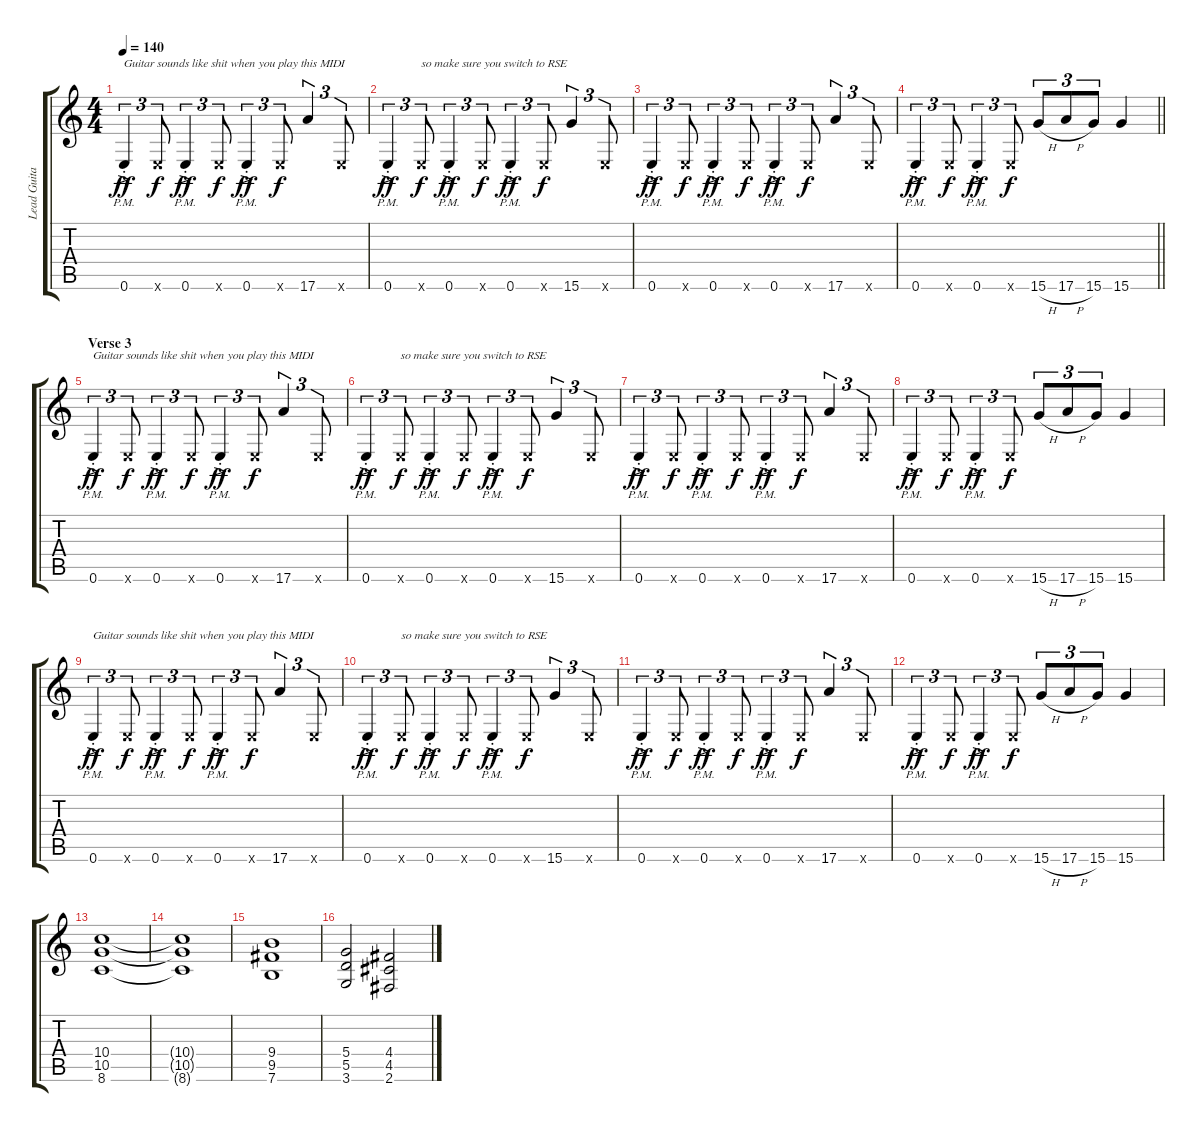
\track ("Lead Guitar (Andrew Stockdale)" "Lead Guita") {instrument distortionguitar}
\staff {score tabs}
\tuning (E4 B3 G3 D3 A2 E2) {hide}
\ts (4 4)
\section ("" "")
\tempo 140
\clef g2
\ks c
0.6{ac pm st}.4{tu (3 2) txt "Guitar sounds like shit when you play this MIDI" dy ff} 0.6{x}.8{tu (3 2) dy f} 0.6{ac pm st}.4{tu (3 2) dy ff} 0.6{x}.8{tu (3 2) dy f} 0.6{ac pm st}.4{tu (3 2) dy ff} 0.6{x}.8{tu (3 2) dy f} 17.6.4{tu (3 2)} 0.6{x}.8{tu (3 2)} |
0.6{ac pm st}.4{tu (3 2) dy ff} 0.6{x}.8{tu (3 2) txt "so make sure you switch to RSE" dy f} 0.6{ac pm st}.4{tu (3 2) dy ff} 0.6{x}.8{tu (3 2) dy f} 0.6{ac pm st}.4{tu (3 2) dy ff} 0.6{x}.8{tu (3 2) dy f} 15.6.4{tu (3 2)} 0.6{x}.8{tu (3 2)} |
0.6{ac pm st}.4{tu (3 2) dy ff} 0.6{x}.8{tu (3 2) dy f} 0.6{ac pm st}.4{tu (3 2) dy ff} 0.6{x}.8{tu (3 2) dy f} 0.6{ac pm st}.4{tu (3 2) dy ff} 0.6{x}.8{tu (3 2) dy f} 17.6.4{tu (3 2)} 0.6{x}.8{tu (3 2)} |
\barLineRight lightlight
0.6{ac pm st}.4{tu (3 2) dy ff} 0.6{x}.8{tu (3 2) dy f} 0.6{ac pm st}.4{tu (3 2) dy ff} 0.6{x}.8{tu (3 2) dy f} 15.6{h}.8{tu (3 2)} 17.6{h}.8{tu (3 2)} 15.6.8{tu (3 2)} 15.6.4 |
\section ("" "Verse 3")
0.6{ac pm st}.4{tu (3 2) txt "Guitar sounds like shit when you play this MIDI" dy ff} 0.6{x}.8{tu (3 2) dy f} 0.6{ac pm st}.4{tu (3 2) dy ff} 0.6{x}.8{tu (3 2) dy f} 0.6{ac pm st}.4{tu (3 2) dy ff} 0.6{x}.8{tu (3 2) dy f} 17.6.4{tu (3 2)} 0.6{x}.8{tu (3 2)} |
0.6{ac pm st}.4{tu (3 2) dy ff} 0.6{x}.8{tu (3 2) txt "so make sure you switch to RSE" dy f} 0.6{ac pm st}.4{tu (3 2) dy ff} 0.6{x}.8{tu (3 2) dy f} 0.6{ac pm st}.4{tu (3 2) dy ff} 0.6{x}.8{tu (3 2) dy f} 15.6.4{tu (3 2)} 0.6{x}.8{tu (3 2)} |
0.6{ac pm st}.4{tu (3 2) dy ff} 0.6{x}.8{tu (3 2) dy f} 0.6{ac pm st}.4{tu (3 2) dy ff} 0.6{x}.8{tu (3 2) dy f} 0.6{ac pm st}.4{tu (3 2) dy ff} 0.6{x}.8{tu (3 2) dy f} 17.6.4{tu (3 2)} 0.6{x}.8{tu (3 2)} |
0.6{ac pm st}.4{tu (3 2) dy ff} 0.6{x}.8{tu (3 2) dy f} 0.6{ac pm st}.4{tu (3 2) dy ff} 0.6{x}.8{tu (3 2) dy f} 15.6{h}.8{tu (3 2)} 17.6{h}.8{tu (3 2)} 15.6.8{tu (3 2)} 15.6.4 |
0.6{ac pm st}.4{tu (3 2) txt "Guitar sounds like shit when you play this MIDI" dy ff} 0.6{x}.8{tu (3 2) dy f} 0.6{ac pm st}.4{tu (3 2) dy ff} 0.6{x}.8{tu (3 2) dy f} 0.6{ac pm st}.4{tu (3 2) dy ff} 0.6{x}.8{tu (3 2) dy f} 17.6.4{tu (3 2)} 0.6{x}.8{tu (3 2)} |
0.6{ac pm st}.4{tu (3 2) dy ff} 0.6{x}.8{tu (3 2) txt "so make sure you switch to RSE" dy f} 0.6{ac pm st}.4{tu (3 2) dy ff} 0.6{x}.8{tu (3 2) dy f} 0.6{ac pm st}.4{tu (3 2) dy ff} 0.6{x}.8{tu (3 2) dy f} 15.6.4{tu (3 2)} 0.6{x}.8{tu (3 2)} |
0.6{ac pm st}.4{tu (3 2) dy ff} 0.6{x}.8{tu (3 2) dy f} 0.6{ac pm st}.4{tu (3 2) dy ff} 0.6{x}.8{tu (3 2) dy f} 0.6{ac pm st}.4{tu (3 2) dy ff} 0.6{x}.8{tu (3 2) dy f} 17.6.4{tu (3 2)} 0.6{x}.8{tu (3 2)} |
0.6{ac pm st}.4{tu (3 2) dy ff} 0.6{x}.8{tu (3 2) dy f} 0.6{ac pm st}.4{tu (3 2) dy ff} 0.6{x}.8{tu (3 2) dy f} 15.6{h}.8{tu (3 2)} 17.6{h}.8{tu (3 2)} 15.6.8{tu (3 2)} 15.6.4 |
(10.4 10.5 8.6).1 |
(10.4{t} 10.5{t} 8.6{t}).1 |
(9.4 9.5 7.6).1 |
(5.4 5.5 3.6).2 (4.4 4.5 2.6).2
